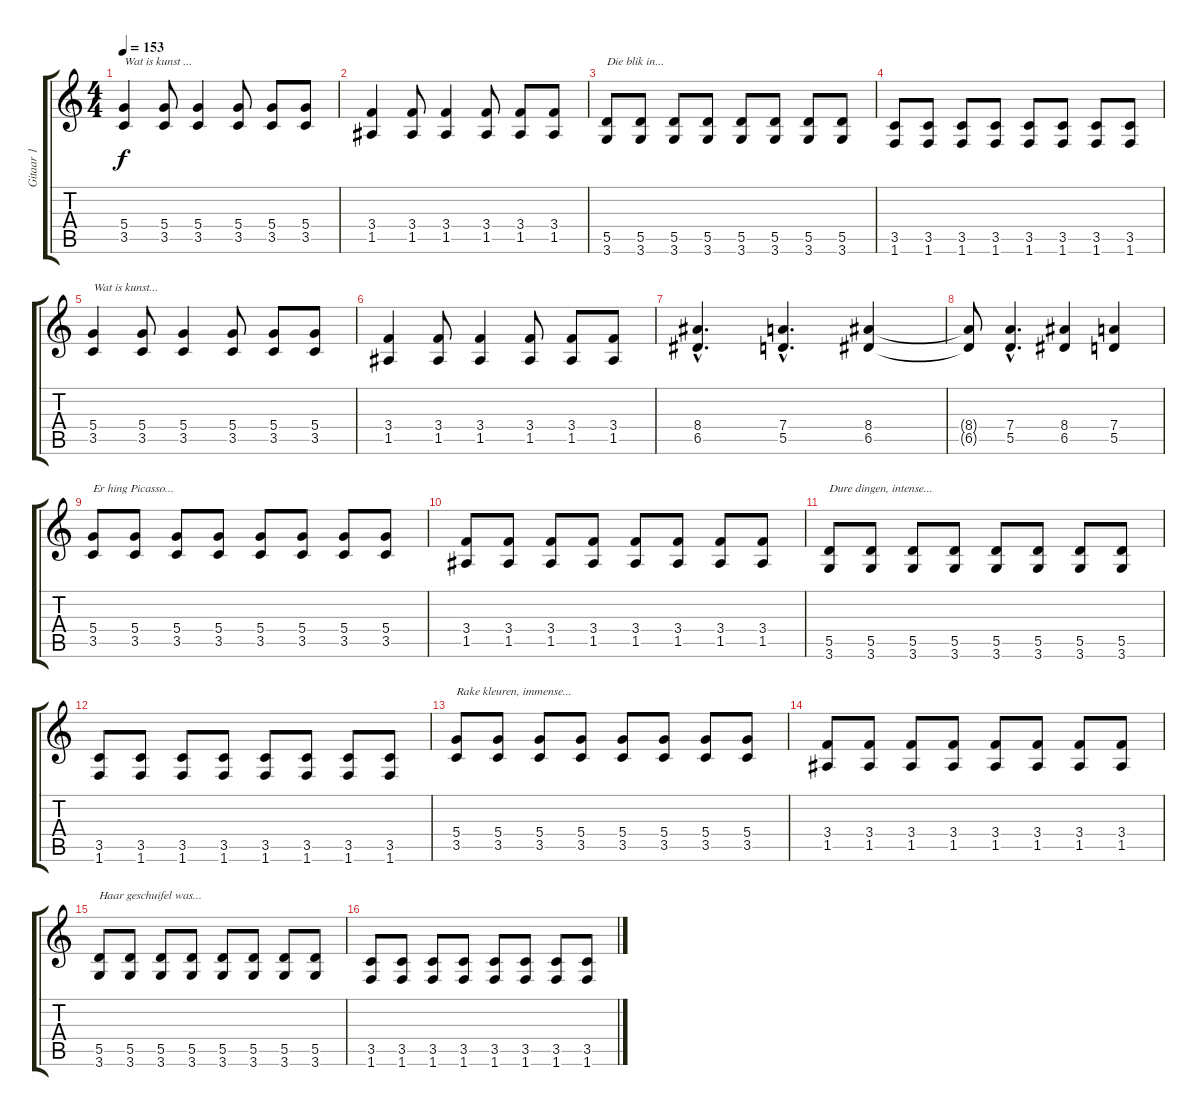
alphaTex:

\track ("Gitaar 1" "Gitaar 1") {instrument distortionguitar}
\staff {score tabs}
\tuning (E4 B3 G3 D3 A2 E2) {hide}
\ts (4 4)
\tempo 153
\clef g2
\ks c
(5.4 3.5).4{txt "Wat is kunst ..." dy f instrument distortionguitar} (5.4 3.5).8 (5.4 3.5).4 (5.4 3.5).8 (5.4 3.5).8 (5.4 3.5).8 |
(3.4 1.5).4 (3.4 1.5).8 (3.4 1.5).4 (3.4 1.5).8 (3.4 1.5).8 (3.4 1.5).8 |
(5.5 3.6).8{txt "Die blik in..." instrument electricguitarmuted} (5.5 3.6).8 (5.5 3.6).8 (5.5 3.6).8 (5.5 3.6).8 (5.5 3.6).8 (5.5 3.6).8 (5.5 3.6).8 |
(3.5 1.6).8 (3.5 1.6).8 (3.5 1.6).8 (3.5 1.6).8 (3.5 1.6).8 (3.5 1.6).8 (3.5 1.6).8 (3.5 1.6).8 |
(5.4 3.5).4{txt "Wat is kunst..." instrument distortionguitar} (5.4 3.5).8 (5.4 3.5).4 (5.4 3.5).8 (5.4 3.5).8 (5.4 3.5).8 |
(3.4 1.5).4 (3.4 1.5).8 (3.4 1.5).4 (3.4 1.5).8 (3.4 1.5).8 (3.4 1.5).8 |
(8.4{hac} 6.5{hac}).4{d} (7.4{hac} 5.5{hac}).4{d} (8.4 6.5).4 |
(8.4{t} 6.5{t}).8 (7.4{hac} 5.5{hac}).4{d} (8.4 6.5).4 (7.4 5.5).4 |
(5.4 3.5).8{txt "Er hing Picasso..." instrument electricguitarmuted} (5.4 3.5).8{instrument electricguitarmuted} (5.4 3.5).8{instrument distortionguitar} (5.4 3.5).8{instrument electricguitarmuted} (5.4 3.5).8{instrument electricguitarmuted} (5.4 3.5).8{instrument distortionguitar} (5.4 3.5).8{instrument electricguitarmuted} (5.4 3.5).8{instrument electricguitarmuted} |
(3.4 1.5).8{instrument distortionguitar} (3.4 1.5).8{instrument electricguitarmuted} (3.4 1.5).8 (3.4 1.5).8 (3.4 1.5).8 (3.4 1.5).8 (3.4 1.5).8 (3.4 1.5).8 |
(5.5 3.6).8{txt "Dure dingen, intense..." instrument electricguitarmuted} (5.5 3.6).8{instrument electricguitarmuted} (5.5 3.6).8{instrument distortionguitar} (5.5 3.6).8{instrument electricguitarmuted} (5.5 3.6).8{instrument electricguitarmuted} (5.5 3.6).8{instrument distortionguitar} (5.5 3.6).8{instrument electricguitarmuted} (5.5 3.6).8{instrument electricguitarmuted} |
(3.5 1.6).8{instrument distortionguitar} (3.5 1.6).8{instrument electricguitarmuted} (3.5 1.6).8 (3.5 1.6).8 (3.5 1.6).8 (3.5 1.6).8 (3.5 1.6).8 (3.5 1.6).8 |
(5.4 3.5).8{txt "Rake kleuren, immense..." instrument electricguitarmuted} (5.4 3.5).8{instrument electricguitarmuted} (5.4 3.5).8{instrument distortionguitar} (5.4 3.5).8{instrument electricguitarmuted} (5.4 3.5).8{instrument electricguitarmuted} (5.4 3.5).8{instrument distortionguitar} (5.4 3.5).8{instrument electricguitarmuted} (5.4 3.5).8{instrument electricguitarmuted} |
(3.4 1.5).8{instrument distortionguitar} (3.4 1.5).8{instrument electricguitarmuted} (3.4 1.5).8 (3.4 1.5).8 (3.4 1.5).8 (3.4 1.5).8 (3.4 1.5).8 (3.4 1.5).8 |
(5.5 3.6).8{txt "Haar geschuifel was..." instrument electricguitarmuted} (5.5 3.6).8{instrument electricguitarmuted} (5.5 3.6).8{instrument distortionguitar} (5.5 3.6).8{instrument electricguitarmuted} (5.5 3.6).8{instrument electricguitarmuted} (5.5 3.6).8{instrument distortionguitar} (5.5 3.6).8{instrument electricguitarmuted} (5.5 3.6).8{instrument electricguitarmuted} |
(3.5 1.6).8{instrument distortionguitar} (3.5 1.6).8{instrument electricguitarmuted} (3.5 1.6).8 (3.5 1.6).8 (3.5 1.6).8 (3.5 1.6).8 (3.5 1.6).8 (3.5 1.6).8
